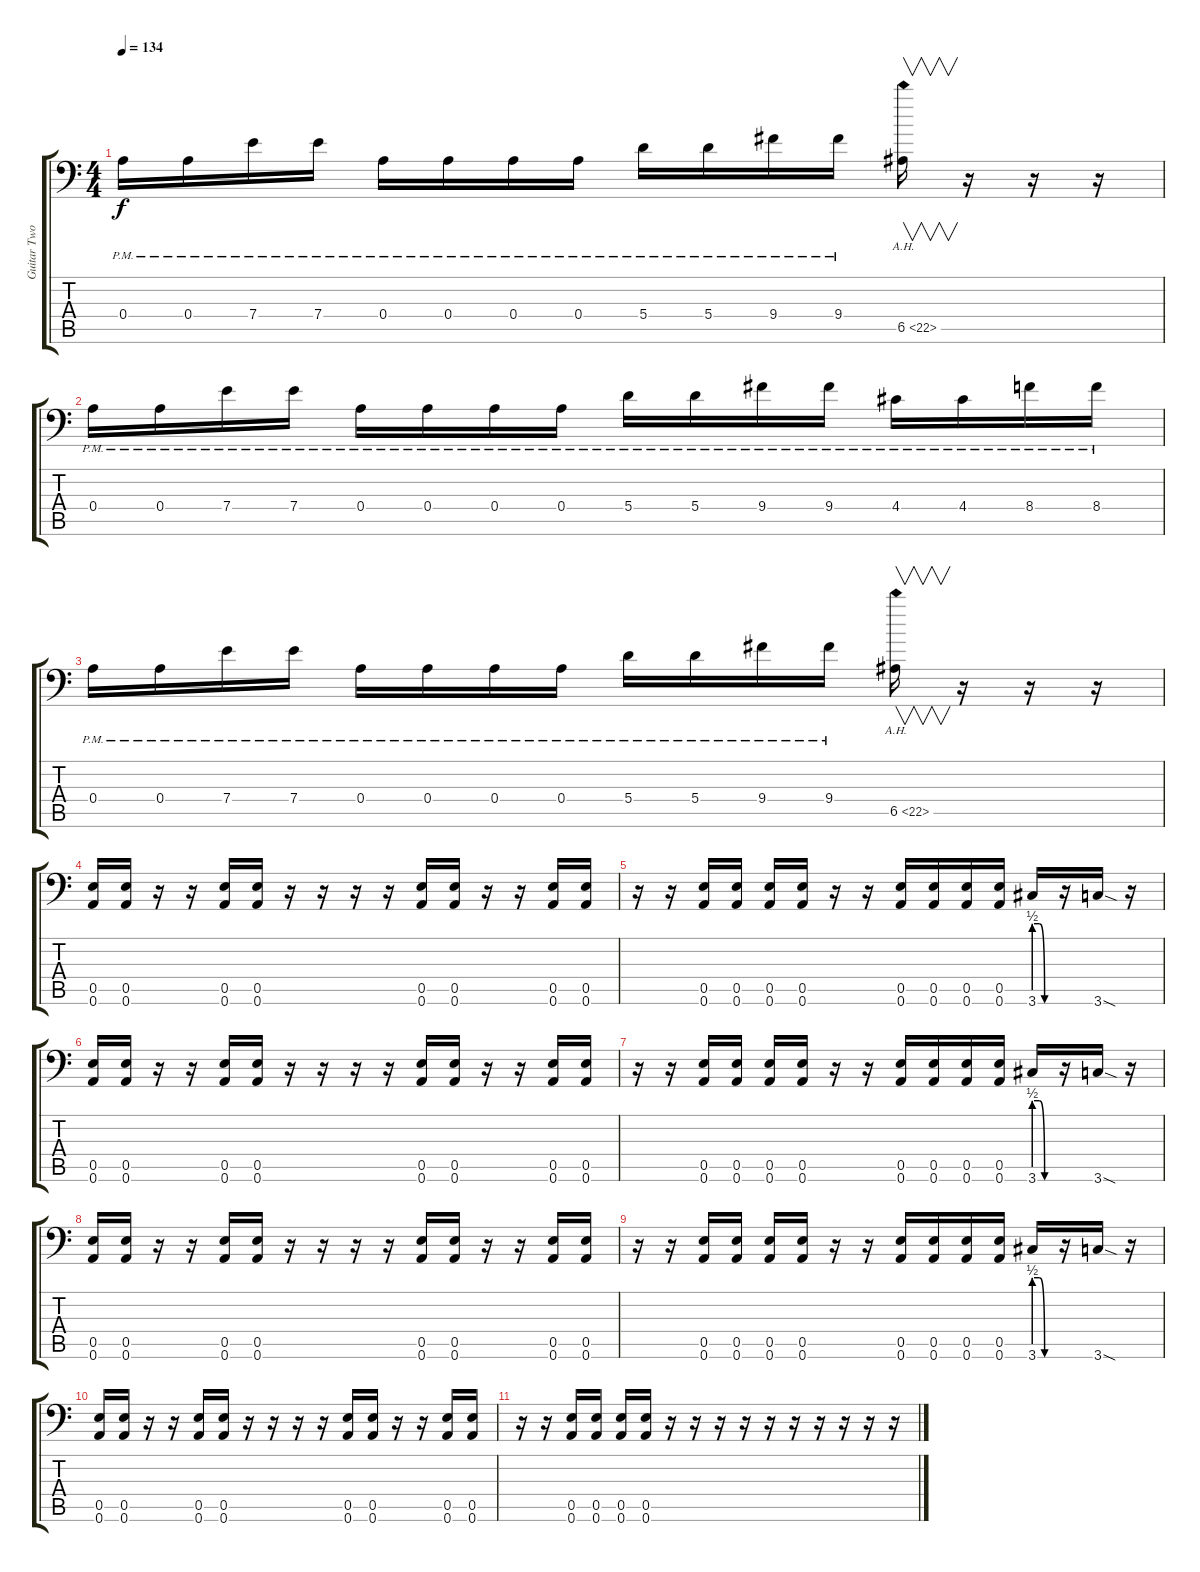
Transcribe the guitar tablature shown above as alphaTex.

\track ("Guitar Two" "Guitar Two") {instrument distortionguitar}
\staff {score tabs}
\tuning (B3 Gb3 D3 A2 E2 A1) {hide}
\ts (4 4)
\tempo 134
\clef f4
\ks c
0.4{pm}.16{dy f} 0.4{pm}.16 7.4{pm}.16 7.4{pm}.16 0.4{pm}.16 0.4{pm}.16 0.4{pm}.16 0.4{pm}.16 5.4{pm}.16 5.4{pm}.16 9.4{pm}.16 9.4{pm}.16 6.5{ah 16}.16{v} r.16 r.16 r.16 |
0.4{pm}.16 0.4{pm}.16 7.4{pm}.16 7.4{pm}.16 0.4{pm}.16 0.4{pm}.16 0.4{pm}.16 0.4{pm}.16 5.4{pm}.16 5.4{pm}.16 9.4{pm}.16 9.4{pm}.16 4.4{pm}.16 4.4{pm}.16 8.4{pm}.16 8.4{pm}.16 |
0.4{pm}.16 0.4{pm}.16 7.4{pm}.16 7.4{pm}.16 0.4{pm}.16 0.4{pm}.16 0.4{pm}.16 0.4{pm}.16 5.4{pm}.16 5.4{pm}.16 9.4{pm}.16 9.4{pm}.16 6.5{ah 16}.16{v} r.16 r.16 r.16 |
(0.5 0.6).16 (0.5 0.6).16 r.16 r.16 (0.5 0.6).16 (0.5 0.6).16 r.16 r.16 r.16 r.16 (0.5 0.6).16 (0.5 0.6).16 r.16 r.16 (0.5 0.6).16 (0.5 0.6).16 |
r.16 r.16 (0.5 0.6).16 (0.5 0.6).16 (0.5 0.6).16 (0.5 0.6).16 r.16 r.16 (0.5 0.6).16 (0.5 0.6).16 (0.5 0.6).16 (0.5 0.6).16 3.6{be (custom 0 2 15 2 30 0 60 0)}.16 r.16 3.6{sod}.16 r.16 |
(0.5 0.6).16 (0.5 0.6).16 r.16 r.16 (0.5 0.6).16 (0.5 0.6).16 r.16 r.16 r.16 r.16 (0.5 0.6).16 (0.5 0.6).16 r.16 r.16 (0.5 0.6).16 (0.5 0.6).16 |
r.16 r.16 (0.5 0.6).16 (0.5 0.6).16 (0.5 0.6).16 (0.5 0.6).16 r.16 r.16 (0.5 0.6).16 (0.5 0.6).16 (0.5 0.6).16 (0.5 0.6).16 3.6{be (custom 0 2 15 2 30 0 60 0)}.16 r.16 3.6{sod}.16 r.16 |
(0.5 0.6).16 (0.5 0.6).16 r.16 r.16 (0.5 0.6).16 (0.5 0.6).16 r.16 r.16 r.16 r.16 (0.5 0.6).16 (0.5 0.6).16 r.16 r.16 (0.5 0.6).16 (0.5 0.6).16 |
r.16 r.16 (0.5 0.6).16 (0.5 0.6).16 (0.5 0.6).16 (0.5 0.6).16 r.16 r.16 (0.5 0.6).16 (0.5 0.6).16 (0.5 0.6).16 (0.5 0.6).16 3.6{be (custom 0 2 15 2 30 0 60 0)}.16 r.16 3.6{sod}.16 r.16 |
(0.5 0.6).16 (0.5 0.6).16 r.16 r.16 (0.5 0.6).16 (0.5 0.6).16 r.16 r.16 r.16 r.16 (0.5 0.6).16 (0.5 0.6).16 r.16 r.16 (0.5 0.6).16 (0.5 0.6).16 |
r.16 r.16 (0.5 0.6).16 (0.5 0.6).16 (0.5 0.6).16 (0.5 0.6).16 r.16 r.16 r.16 r.16 r.16 r.16 r.16 r.16 r.16 r.16
